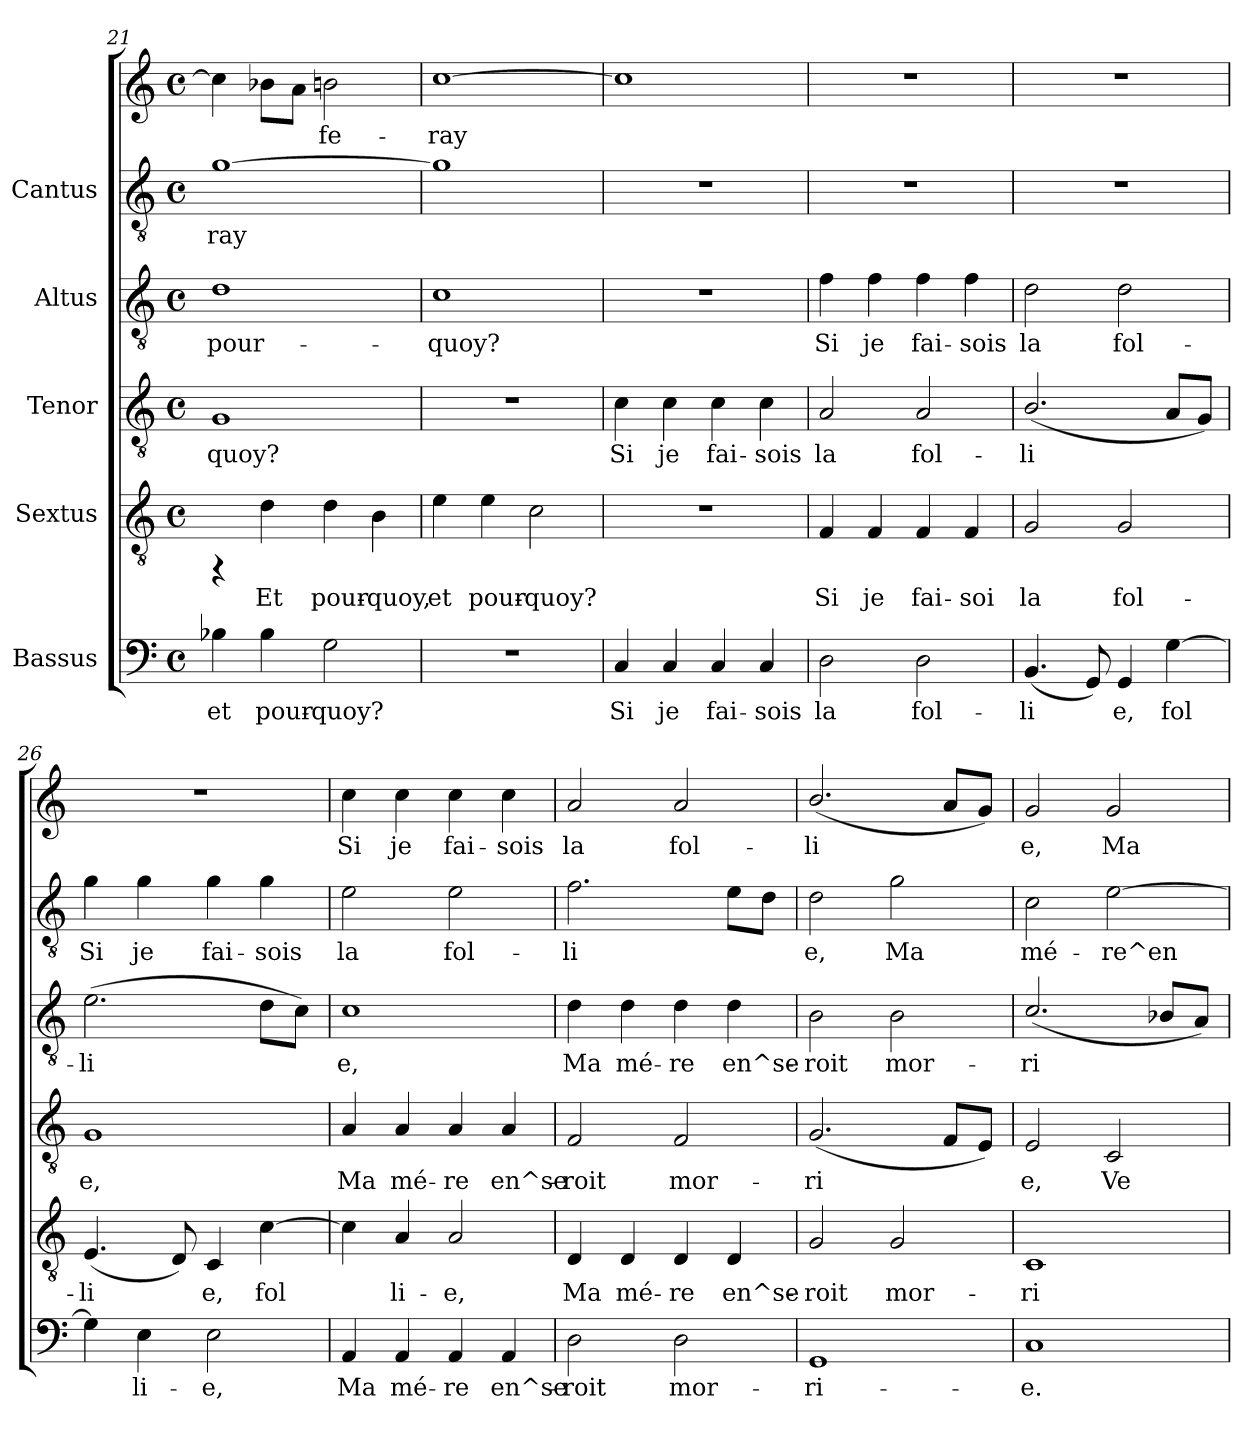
**kern	**text	**kern	**text	**kern	**text	**kern	**text	**kern	**text	**kern	**text
*part5	*part5	*part4	*part4	*part3	*part3	*part2	*part2	*part1	*part1	*part1	*part1
*staff6	*staff6	*staff5	*staff5	*staff4	*staff4	*staff3	*staff3	*staff2	*staff2	*staff1	*staff1
*I"Bassus	*	*I"Sextus	*	*I"Tenor	*	*I"Altus	*	*I"Cantus	*	*	*
!!LO:PB:g=z
*clefF4	*	*clefGv2	*	*clefGv2	*	*clefGv2	*	*clefGv2	*	*clefG2	*
*M4/4	*	*M4/4	*	*M4/4	*	*M4/4	*	*M4/4	*	*M4/4	*
*met(c)	*	*met(c)	*	*met(c)	*	*met(c)	*	*met(c)	*	*met(c)	*
=21	=21	=21	=21	=21	=21	=21	=21	=21	=21	=21	=21
!	!LO:LY:b:cj	!	!	!	!LO:LY:b:cj	!	!LO:LY:b:cj	!	!LO:LY:b:cj	!	!LO:LY:b:cj
4B-X\	et	4rFF	.	1G	-quoy?	1d	pour-	[>1g	-ray	4cc\]	-
!	!LO:LY:b:cj	!	!LO:LY:b:cj	!	!	!	!	!	!	!	!LO:LY:b:cj
4B-\	pour-	4d\	Et	.	.	.	.	.	.	8b-X\L	.
!	!	!	!	!	!	!	!	!	!	!	!LO:LY:b:cj
.	.	.	.	.	.	.	.	.	.	8a\J	.
!	!LO:LY:b:cj	!	!LO:LY:b:cj	!	!	!	!	!	!	!	!LO:LY:b:cj
2G\	-quoy?	4d\	pour-	.	.	.	.	.	.	2bn\	fe-
!	!	!	!LO:LY:b:cj	!	!	!	!	!	!	!	!
.	.	4B\	-quoy,	.	.	.	.	.	.	.	.
=22	=22	=22	=22	=22	=22	=22	=22	=22	=22	=22	=22
!	!	!	!LO:LY:b:cj	!	!	!	!LO:LY:b:cj	!	!	!	!LO:LY:b:cj
1r	.	4e\	et	1r	.	1c	-quoy?	1g]	.	[>1cc	ray
!	!	!	!LO:LY:b:cj	!	!	!	!	!	!	!	!
.	.	4e\	pour-	.	.	.	.	.	.	.	.
!	!	!	!LO:LY:b:cj	!	!	!	!	!	!	!	!
.	.	2c\	-quoy?	.	.	.	.	.	.	.	.
=23	=23	=23	=23	=23	=23	=23	=23	=23	=23	=23	=23
!	!LO:LY:b:cj	!	!	!	!LO:LY:b:cj	!	!	!	!	!	!
4C/	Si	1r	.	4c\	Si	1r	.	1r	.	1cc]	.
!	!LO:LY:b:cj	!	!	!	!LO:LY:b:cj	!	!	!	!	!	!
4C/	je	.	.	4c\	je	.	.	.	.	.	.
!	!LO:LY:b:cj	!	!	!	!LO:LY:b:cj	!	!	!	!	!	!
4C/	fai-	.	.	4c\	fai-	.	.	.	.	.	.
!	!LO:LY:b:cj	!	!	!	!LO:LY:b:cj	!	!	!	!	!	!
4C/	-sois	.	.	4c\	-sois	.	.	.	.	.	.
=24	=24	=24	=24	=24	=24	=24	=24	=24	=24	=24	=24
!	!LO:LY:b:cj	!	!LO:LY:b:cj	!	!LO:LY:b:cj	!	!LO:LY:b:cj	!	!	!	!
2D\	la	4F/	Si	2A/	la	4f\	Si	1r	.	1r	.
!	!	!	!LO:LY:b:cj	!	!	!	!LO:LY:b:cj	!	!	!	!
.	.	4F/	je	.	.	4f\	je	.	.	.	.
!	!LO:LY:b:cj	!	!LO:LY:b:cj	!	!LO:LY:b:cj	!	!LO:LY:b:cj	!	!	!	!
2D\	fol-	4F/	fai-	2A/	fol-	4f\	fai-	.	.	.	.
!	!	!	!LO:LY:b:cj	!	!	!	!LO:LY:b:cj	!	!	!	!
.	.	4F/	-soi	.	.	4f\	-sois	.	.	.	.
=25	=25	=25	=25	=25	=25	=25	=25	=25	=25	=25	=25
!	!LO:LY:b:cj	!	!LO:LY:b:cj	!	!LO:LY:b:cj	!	!LO:LY:b:cj	!	!	!	!
(<4.BB/	-li-	2G/	la	(<2.B/	-li-	2d\	la	1r	.	1r	.
!	!LO:LY:b:cj	!	!	!	!	!	!	!	!	!	!
8GG/)	-	.	.	.	.	.	.	.	.	.	.
!	!LO:LY:b:cj	!	!LO:LY:b:cj	!	!	!	!LO:LY:b:cj	!	!	!	!
4GG/	e,	2G/	fol-	.	.	2d\	fol-	.	.	.	.
!	!LO:LY:b:cj	!	!	!	!LO:LY:b:cj	!	!	!	!	!	!
[>4G\	fol-	.	.	8A/L	--	.	.	.	.	.	.
!	!	!	!	!	!LO:LY:b:cj	!	!	!	!	!	!
.	.	.	.	8G/J)	--	.	.	.	.	.	.
!!LO:LB:g=z
=26	=26	=26	=26	=26	=26	=26	=26	=26	=26	=26	=26
!	!LO:LY:b:cj	!	!LO:LY:b:cj	!	!LO:LY:b:cj	!	!LO:LY:b:cj	!	!LO:LY:b:cj	!	!
4G\]	-	(<4.E/	-li-	1G	-e,	(>2.e\	-li-	4g\	Si	1r	.
!	!LO:LY:b:cj	!	!	!	!	!	!	!	!LO:LY:b:cj	!	!
4E\	li-	.	.	.	.	.	.	4g\	je	.	.
!	!	!	!LO:LY:b:cj	!	!	!	!	!	!	!	!
.	.	8D/)	-	.	.	.	.	.	.	.	.
!	!LO:LY:b:cj	!	!LO:LY:b:cj	!	!	!	!	!	!LO:LY:b:cj	!	!
2E\	-e,	4C/	e,	.	.	.	.	4g\	fai-	.	.
!	!	!	!LO:LY:b:cj	!	!	!	!LO:LY:b:cj	!	!LO:LY:b:cj	!	!
.	.	[>4c\	fol-	.	.	8d\L	--	4g\	-sois	.	.
!	!	!	!	!	!	!	!LO:LY:b:cj	!	!	!	!
.	.	.	.	.	.	8c\J)	--	.	.	.	.
=27	=27	=27	=27	=27	=27	=27	=27	=27	=27	=27	=27
!	!LO:LY:b:cj	!	!LO:LY:b:cj	!	!LO:LY:b:cj	!	!LO:LY:b:cj	!	!LO:LY:b:cj	!	!LO:LY:b:cj
4AA/	Ma	4c\]	-	4A/	Ma	1c	-e,	2e\	la	4cc\	Si
!	!LO:LY:b:cj	!	!LO:LY:b:cj	!	!LO:LY:b:cj	!	!	!	!	!	!LO:LY:b:cj
4AA/	mé-	4A/	li-	4A/	mé-	.	.	.	.	4cc\	je
!	!LO:LY:b:cj	!	!LO:LY:b:cj	!	!LO:LY:b:cj	!	!	!	!LO:LY:b:cj	!	!LO:LY:b:cj
4AA/	-re	2A/	-e,	4A/	-re	.	.	2e\	fol-	4cc\	fai-
!	!LO:LY:b:cj	!	!	!	!LO:LY:b:cj	!	!	!	!	!	!LO:LY:b:cj
4AA/	en^se-	.	.	4A/	en^se-	.	.	.	.	4cc\	-sois
=28	=28	=28	=28	=28	=28	=28	=28	=28	=28	=28	=28
!	!LO:LY:b:cj	!	!LO:LY:b:cj	!	!LO:LY:b:cj	!	!LO:LY:b:cj	!	!LO:LY:b:cj	!	!LO:LY:b:cj
2D\	-roit	4D/	Ma	2F/	-roit	4d\	Ma	2.f\	-li-	2a/	-la
!	!	!	!LO:LY:b:cj	!	!	!	!LO:LY:b:cj	!	!	!	!
.	.	4D/	mé-	.	.	4d\	mé-	.	.	.	.
!	!LO:LY:b:cj	!	!LO:LY:b:cj	!	!LO:LY:b:cj	!	!LO:LY:b:cj	!	!	!	!LO:LY:b:cj
2D\	mor-	4D/	-re	2F/	mor-	4d\	-re	.	.	2a/	fol-
!	!	!	!LO:LY:b:cj	!	!	!	!LO:LY:b:cj	!	!LO:LY:b:cj	!	!
.	.	4D/	en^se-	.	.	4d\	en^se-	8e\L	--	.	.
!	!	!	!	!	!	!	!	!	!LO:LY:b:cj	!	!
.	.	.	.	.	.	.	.	8d\J	--	.	.
=29	=29	=29	=29	=29	=29	=29	=29	=29	=29	=29	=29
!	!LO:LY:b:cj	!	!LO:LY:b:cj	!	!LO:LY:b:cj	!	!LO:LY:b:cj	!	!LO:LY:b:cj	!	!LO:LY:b:cj
1GG	-ri-	2G/	-roit	(<2.G/	-ri-	2B\	-roit	2d\	-e,	(<2.b/	-li-
!	!	!	!LO:LY:b:cj	!	!	!	!LO:LY:b:cj	!	!LO:LY:b:cj	!	!
.	.	2G/	mor-	.	.	2B\	mor-	2g\	Ma	.	.
!	!	!	!	!	!LO:LY:b:cj	!	!	!	!	!	!LO:LY:b:cj
.	.	.	.	8F/L	--	.	.	.	.	8a/L	--
!	!	!	!	!	!LO:LY:b:cj	!	!	!	!	!	!LO:LY:b:cj
.	.	.	.	8E/J)	--	.	.	.	.	8g/J)	--
=30	=30	=30	=30	=30	=30	=30	=30	=30	=30	=30	=30
!	!LO:LY:b:cj	!	!LO:LY:b:cj	!	!LO:LY:b:cj	!	!LO:LY:b:cj	!	!LO:LY:b:cj	!	!LO:LY:b:cj
1C	-e.	1C	-ri-	2E/	-e,	(<2.c/	-ri-	2c\	mé-	2g/	e,
!	!	!	!	!	!LO:LY:b:cj	!	!	!	!LO:LY:b:cj	!	!LO:LY:b:cj
.	.	.	.	2C/	Ve-	.	.	[>2e\	-re^en	2g/	Ma
!	!	!	!	!	!	!	!LO:LY:b:cj	!	!	!	!
.	.	.	.	.	.	8B-X/L	--	.	.	.	.
!	!	!	!	!	!	!	!LO:LY:b:cj	!	!	!	!
.	.	.	.	.	.	8A/J)	--	.	.	.	.
=	=	=	=	=	=	=	=	=	=	=	=
*-	*-	*-	*-	*-	*-	*-	*-	*-	*-	*-	*-
